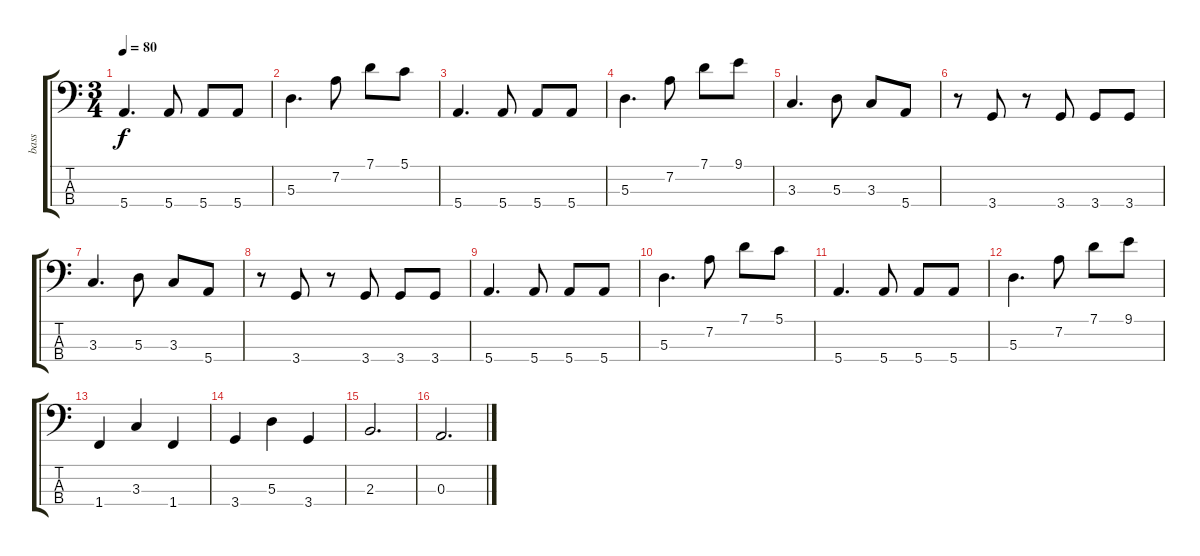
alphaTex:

\track ("bass" "bass") {instrument electricbassfinger}
\staff {score tabs}
\tuning (G2 D2 A1 E1) {hide}
\ts (3 4)
\tempo 80
\clef f4
\ks c
5.4.4{d dy f} 5.4.8 5.4.8 5.4.8 |
5.3.4{d} 7.2.8 7.1.8 5.1.8 |
5.4.4{d} 5.4.8 5.4.8 5.4.8 |
5.3.4{d} 7.2.8 7.1.8 9.1.8 |
3.3.4{d} 5.3.8 3.3.8 5.4.8 |
r.8 3.4.8 r.8 3.4.8 3.4.8 3.4.8 |
3.3.4{d} 5.3.8 3.3.8 5.4.8 |
r.8 3.4.8 r.8 3.4.8 3.4.8 3.4.8 |
5.4.4{d} 5.4.8 5.4.8 5.4.8 |
5.3.4{d} 7.2.8 7.1.8 5.1.8 |
5.4.4{d} 5.4.8 5.4.8 5.4.8 |
5.3.4{d} 7.2.8 7.1.8 9.1.8 |
1.4.4 3.3.4 1.4.4 |
3.4.4 5.3.4 3.4.4 |
2.3.2{d} |
0.3.2{d}
